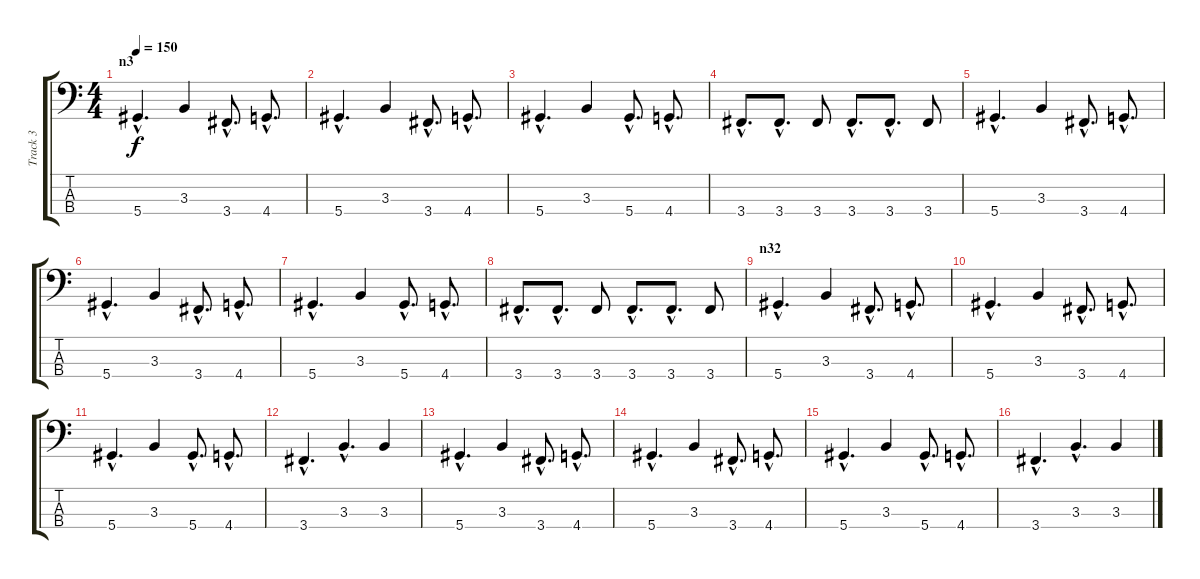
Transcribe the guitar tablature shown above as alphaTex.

\track ("Track 3" "Track 3") {instrument electricbasspick}
\staff {score tabs}
\tuning (Gb2 Db2 Ab1 Eb1) {hide}
\ts (4 4)
\section ("" "n3")
\tempo 150
\clef f4
\ks c
5.4{hac}.4{d dy f} 3.3.4 3.4{hac}.8{d} 4.4{hac}.8{d} |
5.4{hac}.4{d} 3.3.4 3.4{hac}.8{d} 4.4{hac}.8{d} |
5.4{hac}.4{d} 3.3.4 5.4{hac}.8{d} 4.4{hac}.8{d} |
3.4{hac}.8{d} 3.4{hac}.8{d} 3.4.8 3.4{hac}.8{d} 3.4{hac}.8{d} 3.4.8 |
5.4{hac}.4{d} 3.3.4 3.4{hac}.8{d} 4.4{hac}.8{d} |
5.4{hac}.4{d} 3.3.4 3.4{hac}.8{d} 4.4{hac}.8{d} |
5.4{hac}.4{d} 3.3.4 5.4{hac}.8{d} 4.4{hac}.8{d} |
3.4{hac}.8{d} 3.4{hac}.8{d} 3.4.8 3.4{hac}.8{d} 3.4{hac}.8{d} 3.4.8 |
\section ("" "n32")
5.4{hac}.4{d} 3.3.4 3.4{hac}.8{d} 4.4{hac}.8{d} |
5.4{hac}.4{d} 3.3.4 3.4{hac}.8{d} 4.4{hac}.8{d} |
5.4{hac}.4{d} 3.3.4 5.4{hac}.8{d} 4.4{hac}.8{d} |
3.4{hac}.4{d} 3.3{hac}.4{d} 3.3.4 |
5.4{hac}.4{d} 3.3.4 3.4{hac}.8{d} 4.4{hac}.8{d} |
5.4{hac}.4{d} 3.3.4 3.4{hac}.8{d} 4.4{hac}.8{d} |
5.4{hac}.4{d} 3.3.4 5.4{hac}.8{d} 4.4{hac}.8{d} |
3.4{hac}.4{d} 3.3{hac}.4{d} 3.3.4
